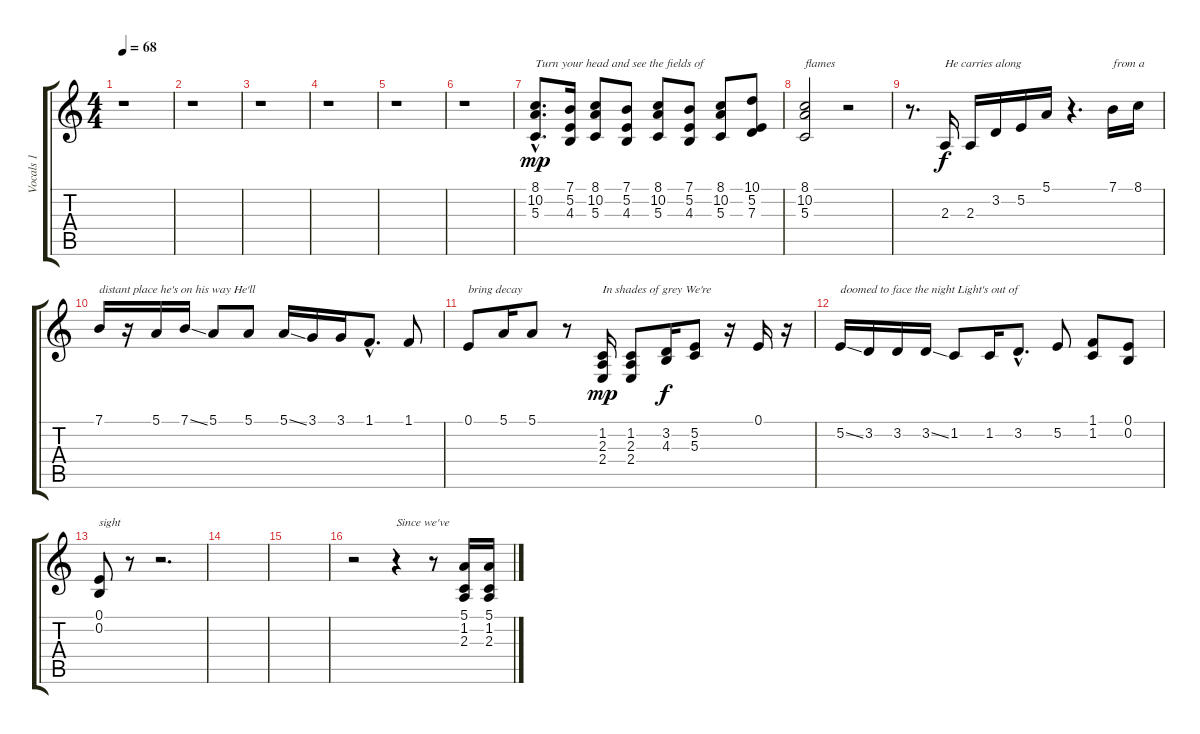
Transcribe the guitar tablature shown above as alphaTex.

\track ("Vocals 1" "Vocals 1") {instrument frenchhorn}
\staff {score tabs}
\tuning (E4 B3 G3 D3 A2 E2) {hide}
\ts (4 4)
\tempo 68
\clef g2
\ks c
r.1{dy mp instrument frenchhorn} |
r.1 |
r.1 |
r.1 |
r.1 |
r.1 |
(8.1{hac} 10.2{hac} 5.3{hac}).8{d txt "Turn your head and see the fields of"} (7.1 5.2 4.3).16 (8.1 10.2 5.3).8 (7.1 5.2 4.3).8 (8.1 10.2 5.3).8 (7.1 5.2 4.3).8 (8.1 10.2 5.3).8 (10.1 5.2 7.3).8 |
(8.1 10.2 5.3).2{txt "flames"} r.2 |
\section ("" "")
r.8{d} 2.3.16{txt "He carries along" dy f} 2.3.16 3.2.16 5.2.16 5.1.16 r.4{d} 7.1.16{txt "from a"} 8.1.16 |
7.1.16{txt "distant place he's on his way He'll"} r.16 5.1.16 7.1{ss}.16 5.1.8 5.1.8 5.1{ss}.16 3.1.16 3.1.16 1.1{hac}.8{d} 1.1.8 |
0.1.8{txt "bring decay"} 5.1.16 5.1.8 r.8 (1.2 2.3 2.4).16{txt "In shades of grey We're" dy mp} (1.2 2.3 2.4).8 (3.2 4.3).16{dy f} (5.2 5.3).8 r.16 0.1.16 r.16 |
5.2{ss}.16{txt "doomed to face the night Light's out of"} 3.2.16 3.2.16 3.2{ss}.16 1.2.8 1.2.16 3.2{hac}.8{d} 5.2.8 (1.1 1.2).8 (0.1 0.2).8 |
(0.1 0.2).8{txt "sight"} r.8 r.2{d} |
|
|
r.2 r.4{txt "Since we've"} r.8 (5.1 1.2 2.3).16 (5.1 1.2 2.3).16
